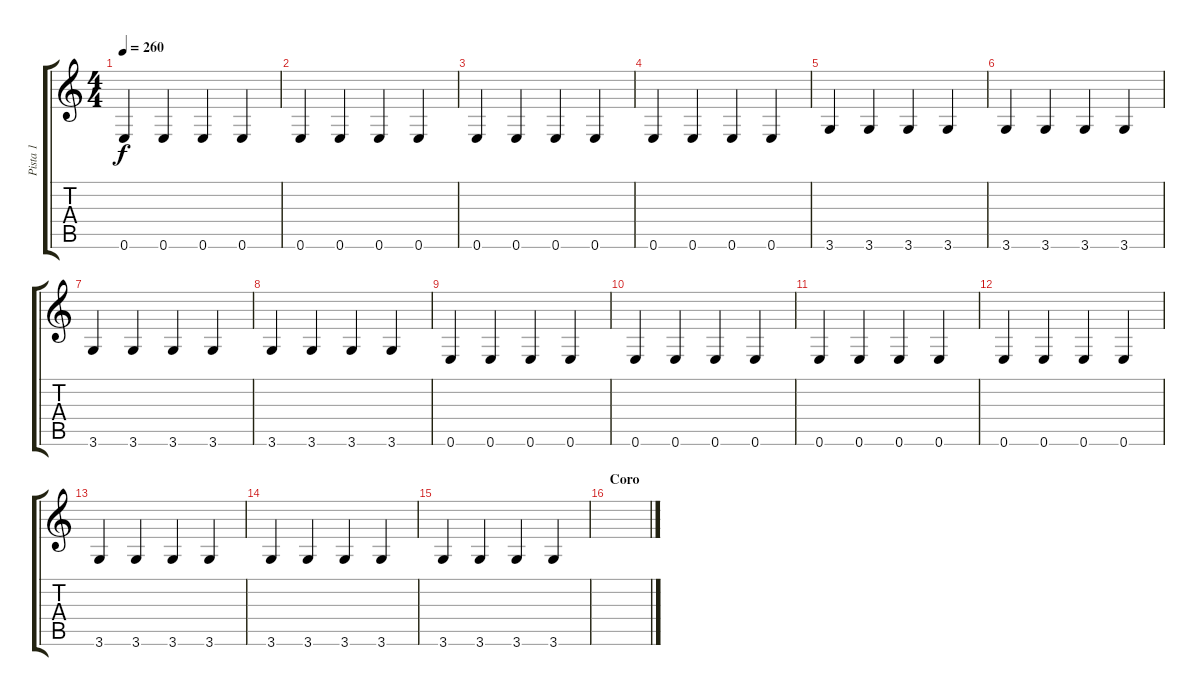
\track ("Pista 1" "Pista 1") {instrument electricguitarmuted}
\staff {score tabs}
\tuning (E4 B3 G3 D3 A2 E2) {hide}
\ts (4 4)
\tempo 260
\clef g2
\ks c
0.6.4{dy f} 0.6.4 0.6.4 0.6.4 |
0.6.4 0.6.4 0.6.4 0.6.4 |
0.6.4 0.6.4 0.6.4 0.6.4 |
0.6.4 0.6.4 0.6.4 0.6.4 |
3.6.4 3.6.4 3.6.4 3.6.4 |
3.6.4 3.6.4 3.6.4 3.6.4 |
3.6.4 3.6.4 3.6.4 3.6.4 |
3.6.4 3.6.4 3.6.4 3.6.4 |
0.6.4 0.6.4 0.6.4 0.6.4 |
0.6.4 0.6.4 0.6.4 0.6.4 |
0.6.4 0.6.4 0.6.4 0.6.4 |
0.6.4 0.6.4 0.6.4 0.6.4 |
3.6.4 3.6.4 3.6.4 3.6.4 |
3.6.4 3.6.4 3.6.4 3.6.4 |
3.6.4 3.6.4 3.6.4 3.6.4 |
\section ("" "Coro")
